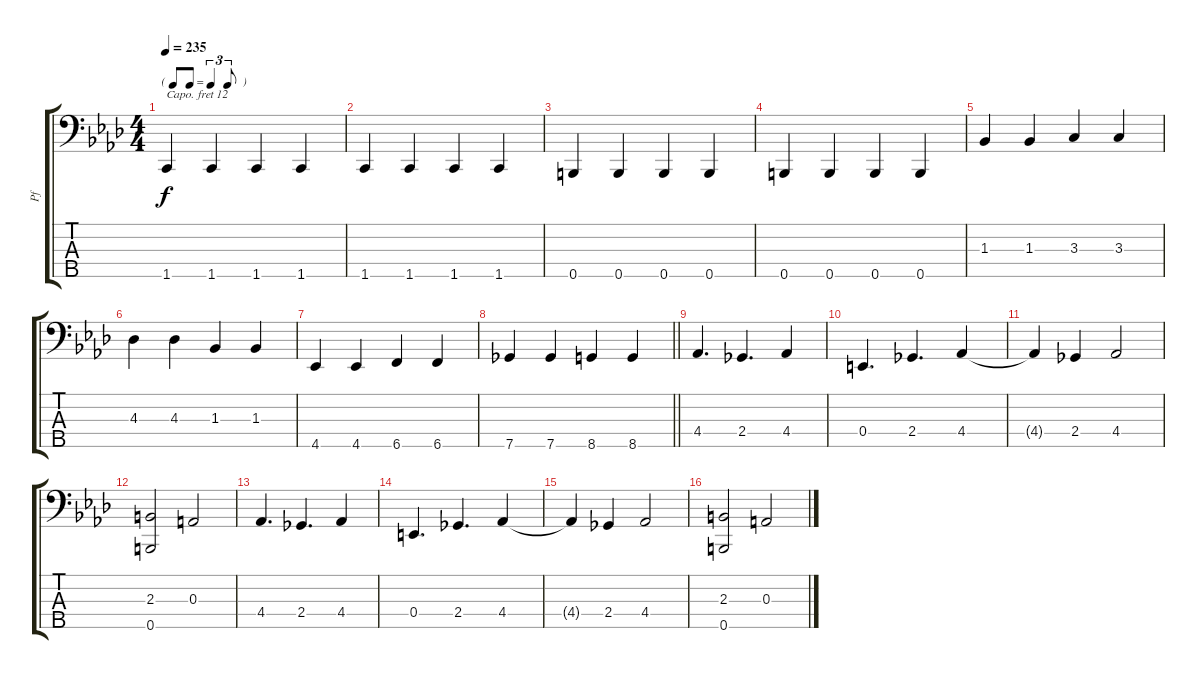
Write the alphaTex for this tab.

\track ("Pf" "Pf") {instrument electricgrandpiano}
\staff {score tabs}
\capo 12
\tuning (G2 D2 A1 E1 B0) {hide}
\ts (4 4)
\tf triplet8th
\tempo 235
\clef f4
\ks ab
1.5.4{dy f} 1.5.4 1.5.4 1.5.4 |
1.5.4 1.5.4 1.5.4 1.5.4 |
0.5.4 0.5.4 0.5.4 0.5.4 |
0.5.4 0.5.4 0.5.4 0.5.4 |
1.3.4 1.3.4 3.3.4 3.3.4 |
4.3.4 4.3.4 1.3.4 1.3.4 |
4.5.4 4.5.4 6.5.4 6.5.4 |
\barLineRight lightlight
7.5.4 7.5.4 8.5.4 8.5.4 |
\section ("" "")
4.4.4{d} 2.4.4{d} 4.4.4 |
0.4.4{d} 2.4.4{d} 4.4.4 |
4.4{t}.4 2.4.4 4.4.2 |
(2.3 0.5).2 0.3.2 |
4.4.4{d} 2.4.4{d} 4.4.4 |
0.4.4{d} 2.4.4{d} 4.4.4 |
4.4{t}.4 2.4.4 4.4.2 |
(2.3 0.5).2 0.3.2
